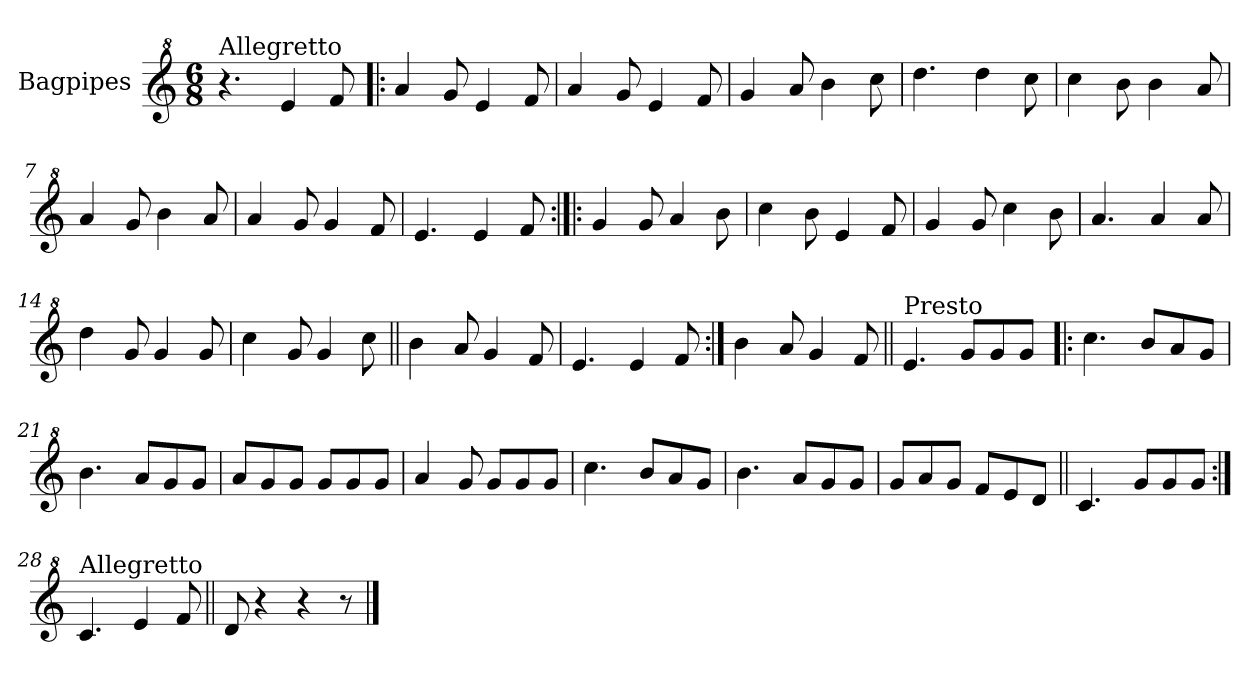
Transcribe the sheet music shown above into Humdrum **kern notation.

**kern
*part1
*staff1
*I"Bagpipes
*I'Bag
*clefG^2
*k[]
*C:
*M6/8
=1
!LO:TX:a:t=Allegretto
4.r
4ee/
8ff/
=2!|:
4aa/
8gg/
4ee/
8ff/
=3
4aa/
8gg/
4ee/
8ff/
=4
4gg/
8aa/
4bb\
8ccc\
=5
4.ddd\
4ddd\
8ccc\
=6
4ccc\
8bb\
4bb\
8aa/
=7
4aa/
8gg/
4bb\
8aa/
=8
4aa/
8gg/
4gg/
8ff/
=9
4.ee/
4ee/
8ff/
!!LO:LB:g=z
=10:|!|:
4gg/
8gg/
4aa/
8bb\
=11
4ccc\
8bb\
4ee/
8ff/
=12
4gg/
8gg/
4ccc\
8bb\
=13
4.aa/
4aa/
8aa/
=14
4ddd\
8gg/
4gg/
8gg/
=15
4ccc\
8gg/
4gg/
8ccc\
=16||
4bb\
8aa/
4gg/
8ff/
=17
4.ee/
4ee/
8ff/
=18:|!
4bb\
8aa/
4gg/
8ff/
!!LO:LB:g=z
=19||
!LO:TX:a:t=Presto
4.ee/
8gg/L
8gg/
8gg/J
=20!|:
4.ccc\
8bb/L
8aa/
8gg/J
=21
4.bb\
8aa/L
8gg/
8gg/J
=22
8aa/L
8gg/
8gg/J
8gg/L
8gg/
8gg/J
=23
4aa/
8gg/
8gg/L
8gg/
8gg/J
=24
4.ccc\
8bb/L
8aa/
8gg/J
=25
4.bb\
8aa/L
8gg/
8gg/J
=26
8gg/L
8aa/
8gg/J
8ff/L
8ee/
8dd/J
!!LO:LB:g=z
=27||
4.cc/
8gg/L
8gg/
8gg/J
=28:|!
!LO:TX:a:t=Allegretto
4.cc/
4ee/
8ff/
=29||
8dd/
4r
4r
8r
==
*-
